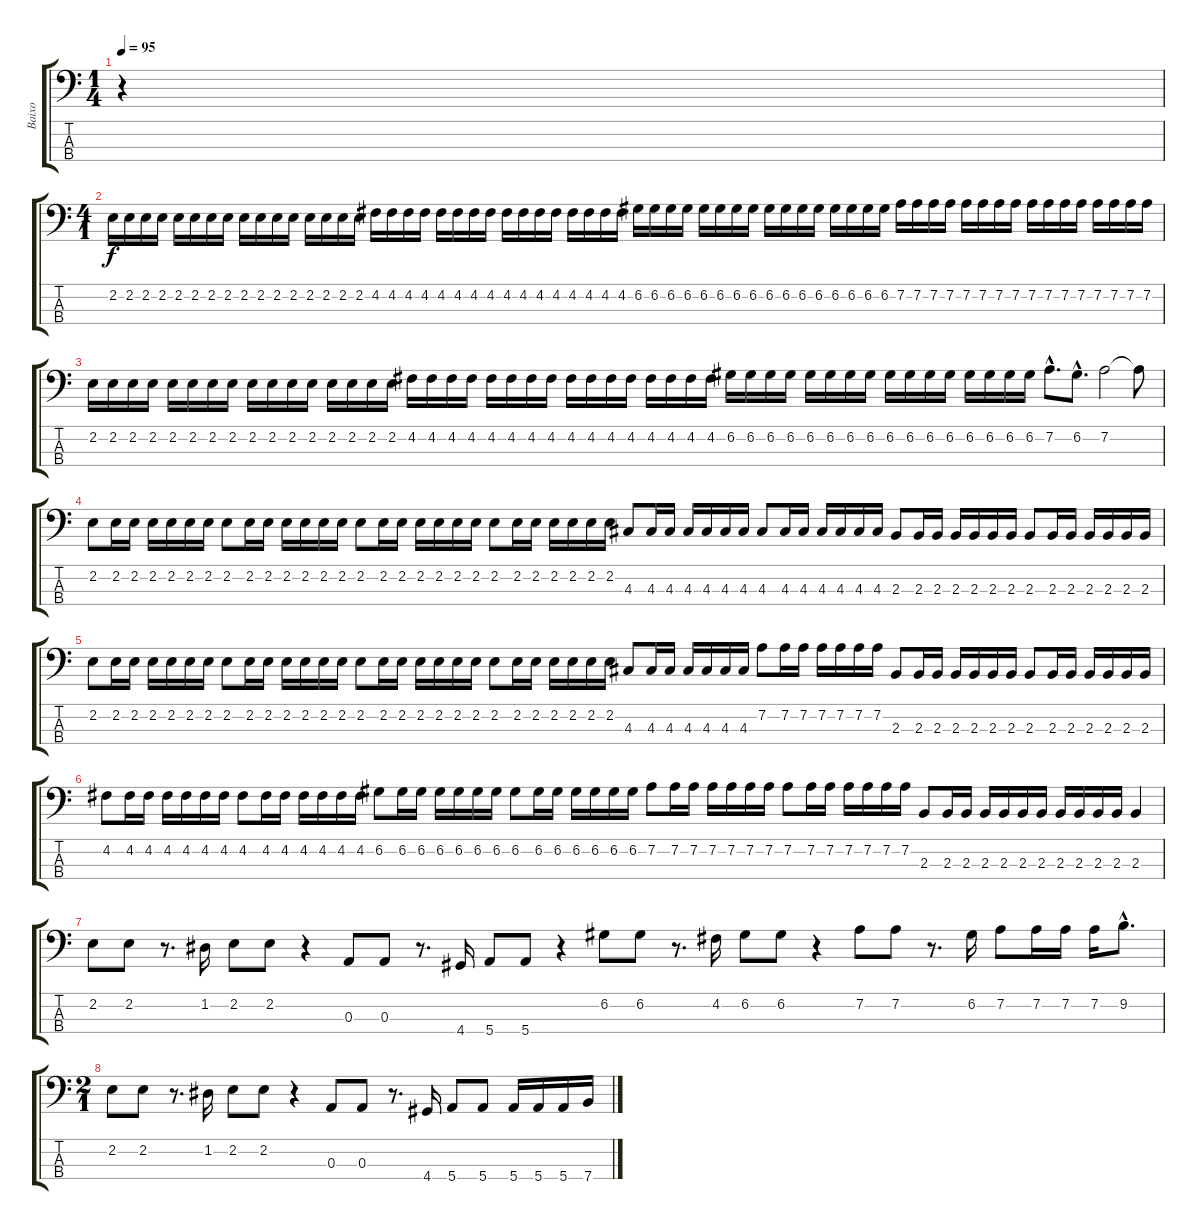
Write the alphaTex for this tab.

\track ("Baixo" "Baixo") {instrument slapbass2}
\staff {score tabs}
\tuning (G2 D2 A1 E1) {hide}
\ts (1 4)
\tempo 95
\clef f4
\ks c
r.4{dy f instrument slapbass2} |
\ts (4 1)
2.2.16 2.2.16 2.2.16 2.2.16 2.2.16 2.2.16 2.2.16 2.2.16 2.2.16 2.2.16 2.2.16 2.2.16 2.2.16 2.2.16 2.2.16 2.2.16 4.2.16 4.2.16 4.2.16 4.2.16 4.2.16 4.2.16 4.2.16 4.2.16 4.2.16 4.2.16 4.2.16 4.2.16 4.2.16 4.2.16 4.2.16 4.2.16 6.2.16 6.2.16 6.2.16 6.2.16 6.2.16 6.2.16 6.2.16 6.2.16 6.2.16 6.2.16 6.2.16 6.2.16 6.2.16 6.2.16 6.2.16 6.2.16 7.2.16 7.2.16 7.2.16 7.2.16 7.2.16 7.2.16 7.2.16 7.2.16 7.2.16 7.2.16 7.2.16 7.2.16 7.2.16 7.2.16 7.2.16 7.2.16 |
2.2.16 2.2.16 2.2.16 2.2.16 2.2.16 2.2.16 2.2.16 2.2.16 2.2.16 2.2.16 2.2.16 2.2.16 2.2.16 2.2.16 2.2.16 2.2.16 4.2.16 4.2.16 4.2.16 4.2.16 4.2.16 4.2.16 4.2.16 4.2.16 4.2.16 4.2.16 4.2.16 4.2.16 4.2.16 4.2.16 4.2.16 4.2.16 6.2.16 6.2.16 6.2.16 6.2.16 6.2.16 6.2.16 6.2.16 6.2.16 6.2.16 6.2.16 6.2.16 6.2.16 6.2.16 6.2.16 6.2.16 6.2.16 7.2{hac}.8{d} 6.2{hac}.8{d} 7.2.2 7.2{t}.8 |
2.2.8 2.2.16 2.2.16 2.2.16 2.2.16 2.2.16 2.2.16 2.2.8 2.2.16 2.2.16 2.2.16 2.2.16 2.2.16 2.2.16 2.2.8 2.2.16 2.2.16 2.2.16 2.2.16 2.2.16 2.2.16 2.2.8 2.2.16 2.2.16 2.2.16 2.2.16 2.2.16 2.2.16 4.3.8 4.3.16 4.3.16 4.3.16 4.3.16 4.3.16 4.3.16 4.3.8 4.3.16 4.3.16 4.3.16 4.3.16 4.3.16 4.3.16 2.3.8 2.3.16 2.3.16 2.3.16 2.3.16 2.3.16 2.3.16 2.3.8 2.3.16 2.3.16 2.3.16 2.3.16 2.3.16 2.3.16 |
2.2.8 2.2.16 2.2.16 2.2.16 2.2.16 2.2.16 2.2.16 2.2.8 2.2.16 2.2.16 2.2.16 2.2.16 2.2.16 2.2.16 2.2.8 2.2.16 2.2.16 2.2.16 2.2.16 2.2.16 2.2.16 2.2.8 2.2.16 2.2.16 2.2.16 2.2.16 2.2.16 2.2.16 4.3.8 4.3.16 4.3.16 4.3.16 4.3.16 4.3.16 4.3.16 7.2.8 7.2.16 7.2.16 7.2.16 7.2.16 7.2.16 7.2.16 2.3.8 2.3.16 2.3.16 2.3.16 2.3.16 2.3.16 2.3.16 2.3.8 2.3.16 2.3.16 2.3.16 2.3.16 2.3.16 2.3.16 |
4.2.8 4.2.16 4.2.16 4.2.16 4.2.16 4.2.16 4.2.16 4.2.8 4.2.16 4.2.16 4.2.16 4.2.16 4.2.16 4.2.16 6.2.8 6.2.16 6.2.16 6.2.16 6.2.16 6.2.16 6.2.16 6.2.8 6.2.16 6.2.16 6.2.16 6.2.16 6.2.16 6.2.16 7.2.8 7.2.16 7.2.16 7.2.16 7.2.16 7.2.16 7.2.16 7.2.8 7.2.16 7.2.16 7.2.16 7.2.16 7.2.16 7.2.16 2.3.8 2.3.16 2.3.16 2.3.16 2.3.16 2.3.16 2.3.16 2.3.16 2.3.16 2.3.16 2.3.16 2.3.4 |
2.2.8 2.2.8 r.8{d} 1.2.16 2.2.8 2.2.8 r.4 0.3.8 0.3.8 r.8{d} 4.4.16 5.4.8 5.4.8 r.4 6.2.8 6.2.8 r.8{d} 4.2.16 6.2.8 6.2.8 r.4 7.2.8 7.2.8 r.8{d} 6.2.16 7.2.8 7.2.16 7.2.16 7.2.16 9.2{hac}.8{d} |
\ts (2 1)
2.2.8 2.2.8 r.8{d} 1.2.16 2.2.8 2.2.8 r.4 0.3.8 0.3.8 r.8{d} 4.4.16 5.4.8 5.4.8 5.4.16 5.4.16 5.4.16 7.4.16
